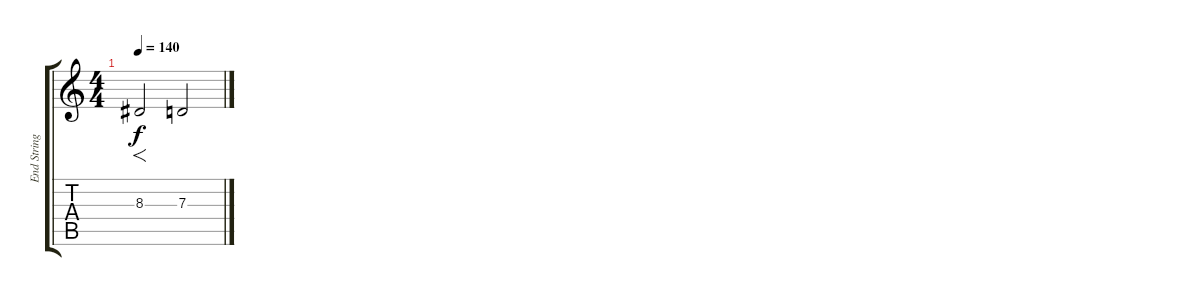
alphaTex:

\track ("End Strings" "End String") {instrument stringensemble2}
\staff {score tabs}
\tuning (E4 B3 G3 D3 A2 E2) {hide}
\ts (4 4)
\tempo 140
\clef g2
\ks c
8.3.2{f dy f volume 0} 7.3.2
